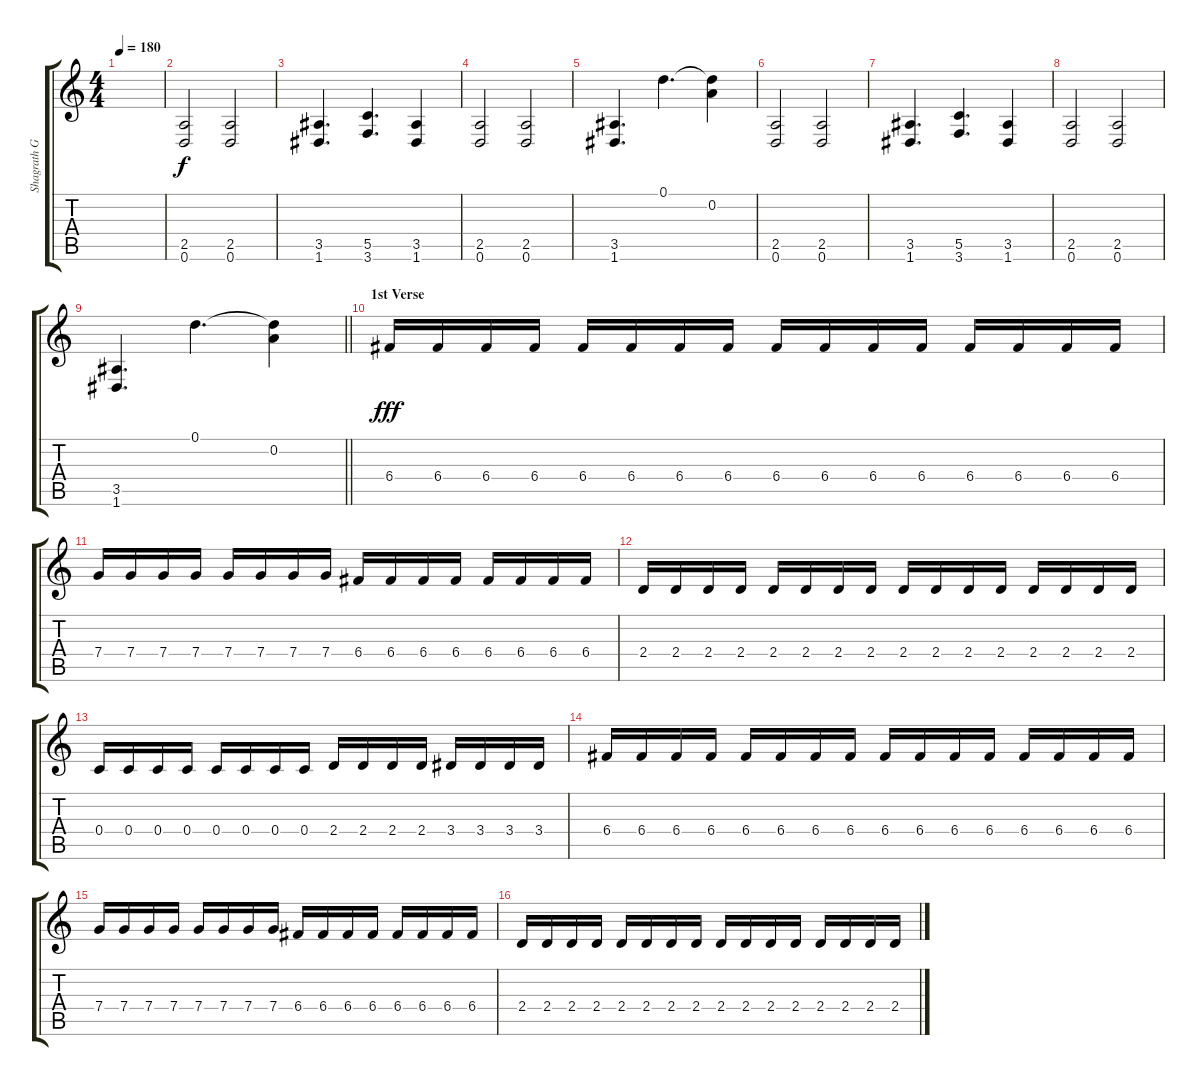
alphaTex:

\track ("Shagrath Guitar" "Shagrath G") {instrument distortionguitar}
\staff {score tabs}
\tuning (D4 A3 F3 C3 G2 D2) {hide}
\ts (4 4)
\tempo 180
\clef g2
\ks c
|
(2.5 0.6).2 (2.5 0.6).2 |
(3.5 1.6).4{d} (5.5 3.6).4{d} (3.5 1.6).4 |
(2.5 0.6).2 (2.5 0.6).2 |
(3.5 1.6).4{d} 0.1.4{d} (0.1{t} 0.2).4 |
(2.5 0.6).2 (2.5 0.6).2 |
(3.5 1.6).4{d} (5.5 3.6).4{d} (3.5 1.6).4 |
(2.5 0.6).2 (2.5 0.6).2 |
\barLineRight lightlight
(3.5 1.6).4{d} 0.1.4{d} (0.1{t} 0.2).4 |
\section ("" "1st Verse")
6.4.16{dy fff} 6.4.16 6.4.16 6.4.16 6.4.16 6.4.16 6.4.16 6.4.16 6.4.16 6.4.16 6.4.16 6.4.16 6.4.16 6.4.16 6.4.16 6.4.16 |
7.4.16 7.4.16 7.4.16 7.4.16 7.4.16 7.4.16 7.4.16 7.4.16 6.4.16 6.4.16 6.4.16 6.4.16 6.4.16 6.4.16 6.4.16 6.4.16 |
2.4.16 2.4.16 2.4.16 2.4.16 2.4.16 2.4.16 2.4.16 2.4.16 2.4.16 2.4.16 2.4.16 2.4.16 2.4.16 2.4.16 2.4.16 2.4.16 |
0.4.16 0.4.16 0.4.16 0.4.16 0.4.16 0.4.16 0.4.16 0.4.16 2.4.16 2.4.16 2.4.16 2.4.16 3.4.16 3.4.16 3.4.16 3.4.16 |
6.4.16 6.4.16 6.4.16 6.4.16 6.4.16 6.4.16 6.4.16 6.4.16 6.4.16 6.4.16 6.4.16 6.4.16 6.4.16 6.4.16 6.4.16 6.4.16 |
7.4.16 7.4.16 7.4.16 7.4.16 7.4.16 7.4.16 7.4.16 7.4.16 6.4.16 6.4.16 6.4.16 6.4.16 6.4.16 6.4.16 6.4.16 6.4.16 |
2.4.16 2.4.16 2.4.16 2.4.16 2.4.16 2.4.16 2.4.16 2.4.16 2.4.16 2.4.16 2.4.16 2.4.16 2.4.16 2.4.16 2.4.16 2.4.16
